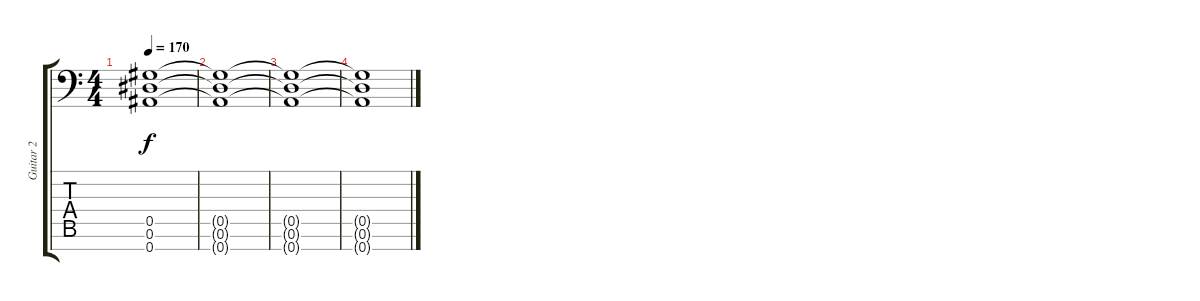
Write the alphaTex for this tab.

\track ("Guitar 2" "Guitar 2") {instrument distortionguitar}
\staff {score tabs}
\tuning (Eb4 Bb3 Gb3 Db3 Ab2 Eb2 Bb1) {hide}
\ts (4 4)
\tempo 170
\clef f4
\ks c
(0.5 0.6 0.7).1{dy f} |
(0.5{t} 0.6{t} 0.7{t}).1 |
(0.5{t} 0.6{t} 0.7{t}).1 |
(0.5{t} 0.6{t} 0.7{t}).1
